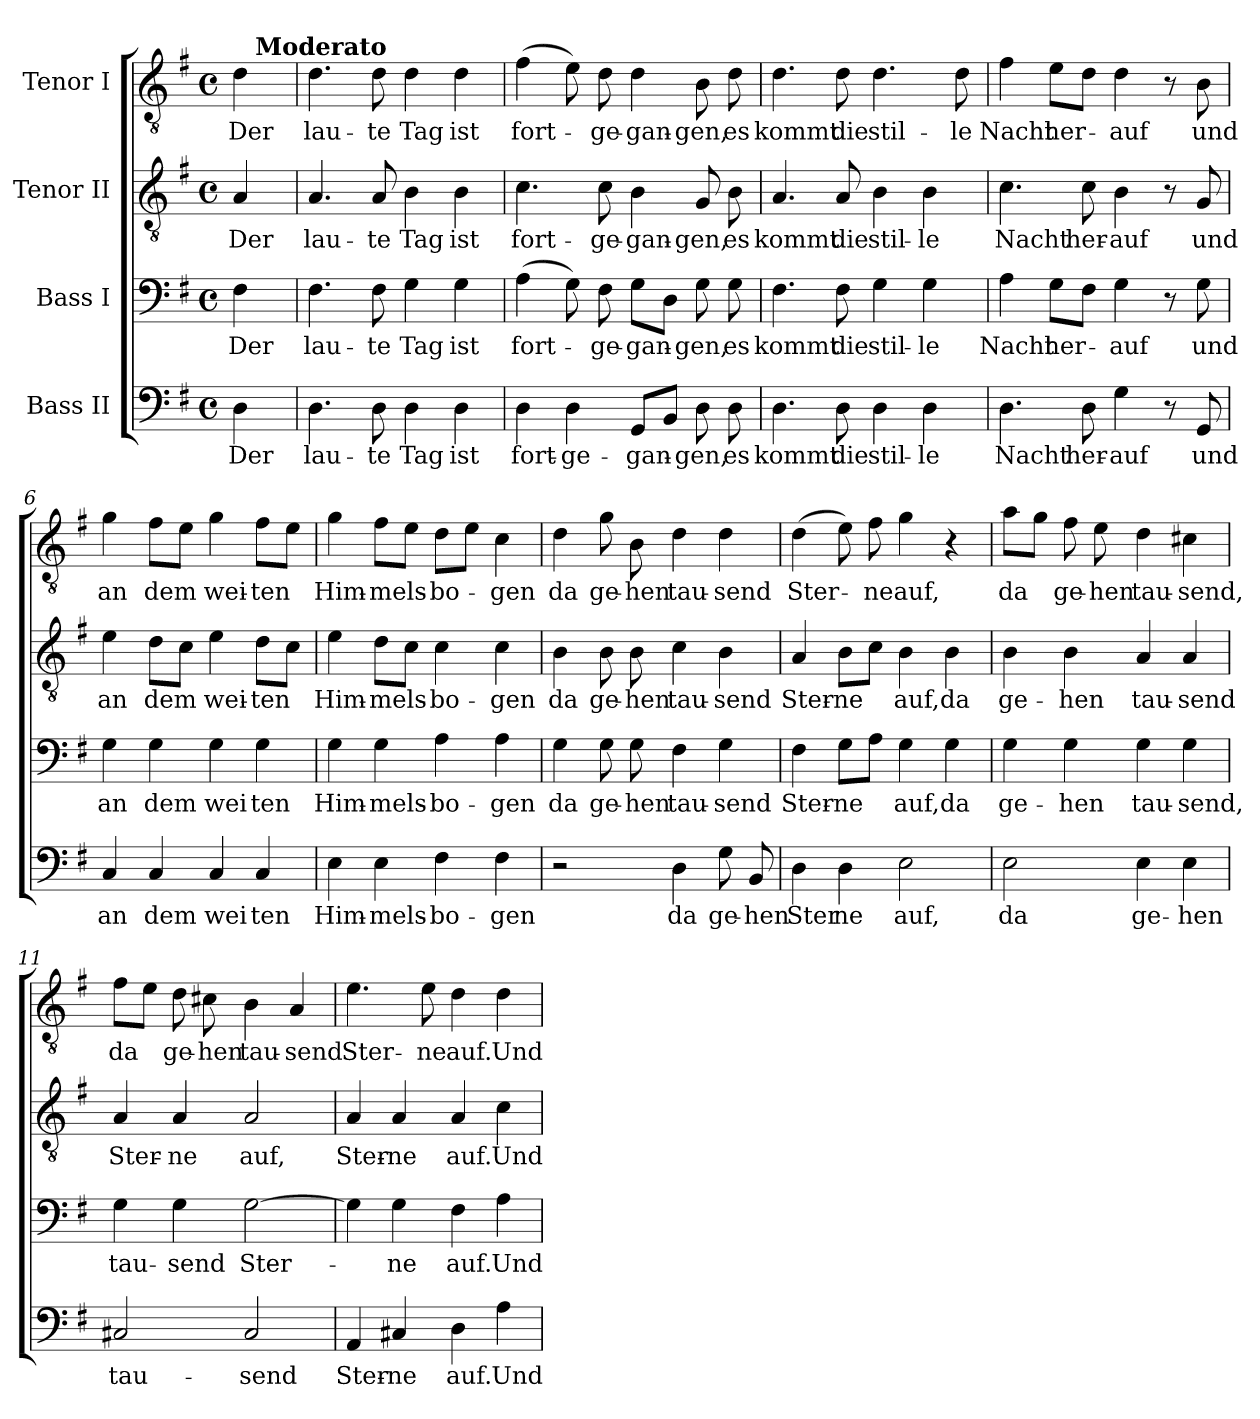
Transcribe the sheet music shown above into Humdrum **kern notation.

**kern	**text	**kern	**text	**kern	**text	**kern	**text
*part4	*part4	*part3	*part3	*part2	*part2	*part1	*part1
*staff4	*staff4	*staff3	*staff3	*staff2	*staff2	*staff1	*staff1
*I"Bass II	*	*I"Bass I	*	*I"Tenor II	*	*I"Tenor I	*
*clefF4	*	*clefF4	*	*clefGv2	*	*clefGv2	*
*k[f#]	*	*k[f#]	*	*k[f#]	*	*k[f#]	*
*G:	*	*G:	*	*G:	*	*G:	*
*M4/4	*	*M4/4	*	*M4/4	*	*M4/4	*
*met(c)	*	*met(c)	*	*met(c)	*	*met(c)	*
=1	=1	=1	=1	=1	=1	=1	=1
!	!LO:LY:b	!	!LO:LY:b	!	!LO:LY:b	!	!LO:LY:b
*	*	*	*	*	*	*^	*
4D\	Der	4F#\	Der	4A/	Der	4d\	16ryy	Der
!	!	!	!	!	!	!	!LO:TX:a:B:t=Moderato	!
.	.	.	.	.	.	.	8.ryy	.
=2	=2	=2	=2	=2	=2	=2	=2	=2
!	!LO:LY:b	!	!LO:LY:b	!	!LO:LY:b	!	!	!LO:LY:b
*	*	*	*	*	*	*v	*v	*
4.D\	lau-	4.F#\	lau-	4.A/	lau-	4.d\	lau-
!	!LO:LY:b	!	!LO:LY:b	!	!LO:LY:b	!	!LO:LY:b
8D\	-te	8F#\	-te	8A/	-te	8d\	-te
!	!LO:LY:b	!	!LO:LY:b	!	!LO:LY:b	!	!LO:LY:b
4D\	Tag	4G\	Tag	4B\	Tag	4d\	Tag
!	!LO:LY:b	!	!LO:LY:b	!	!LO:LY:b	!	!LO:LY:b
4D\	ist	4G\	ist	4B\	ist	4d\	ist
=3	=3	=3	=3	=3	=3	=3	=3
!	!LO:LY:b	!	!LO:LY:b	!	!LO:LY:b	!	!LO:LY:b
4D\	fort-	(>4A\	fort-	4.c\	fort-	(>4f#\	fort-
!	!LO:LY:b	!	!	!	!	!	!
4D\	-ge-	8G\)	.	.	.	8e\)	.
!	!	!	!LO:LY:b	!	!LO:LY:b	!	!LO:LY:b
.	.	8F#\	-ge-	8c\	-ge-	8d\	-ge-
!	!LO:LY:b	!	!LO:LY:b	!	!LO:LY:b	!	!LO:LY:b
8GG/L	-gan-	8G\L	-gan-	4B\	-gan-	4d\	-gan-
8BB/J	.	8D\J	.	.	.	.	.
!	!LO:LY:b	!	!LO:LY:b	!	!LO:LY:b	!	!LO:LY:b
8D\	-gen,	8G\	-gen,	8G/	-gen,	8B\	-gen,
!	!LO:LY:b	!	!LO:LY:b	!	!LO:LY:b	!	!LO:LY:b
8D\	es	8G\	es	8B\	es	8d\	es
=4	=4	=4	=4	=4	=4	=4	=4
!	!LO:LY:b	!	!LO:LY:b	!	!LO:LY:b	!	!LO:LY:b
4.D\	kommt	4.F#\	kommt	4.A/	kommt	4.d\	kommt
!	!LO:LY:b	!	!LO:LY:b	!	!LO:LY:b	!	!LO:LY:b
8D\	die	8F#\	die	8A/	die	8d\	die
!	!LO:LY:b	!	!LO:LY:b	!	!LO:LY:b	!	!LO:LY:b
4D\	stil-	4G\	stil-	4B\	stil-	4.d\	stil-
!	!LO:LY:b	!	!LO:LY:b	!	!LO:LY:b	!	!
4D\	-le	4G\	-le	4B\	-le	.	.
!	!	!	!	!	!	!	!LO:LY:b
.	.	.	.	.	.	8d\	-le
=5	=5	=5	=5	=5	=5	=5	=5
!	!LO:LY:b	!	!LO:LY:b	!	!LO:LY:b	!	!LO:LY:b
4.D\	Nacht	4A\	Nacht	4.c\	Nacht	4f#\	Nacht
!	!	!	!LO:LY:b	!	!	!	!LO:LY:b
.	.	8G\L	her-	.	.	8e\L	her-
!	!LO:LY:b	!	!	!	!LO:LY:b	!	!
8D\	her-	8F#\J	.	8c\	her-	8d\J	.
!	!LO:LY:b	!	!LO:LY:b	!	!LO:LY:b	!	!LO:LY:b
4G\	-auf	4G\	-auf	4B\	-auf	4d\	-auf
8r	.	8r	.	8r	.	8r	.
!	!LO:LY:b	!	!LO:LY:b	!	!LO:LY:b	!	!LO:LY:b
8GG/	und	8G\	und	8G/	und	8B\	und
!!LO:LB:g=z
=6	=6	=6	=6	=6	=6	=6	=6
!	!LO:LY:b	!	!LO:LY:b	!	!LO:LY:b	!	!LO:LY:b
4C/	an	4G\	an	4e\	an	4g\	an
!	!LO:LY:b	!	!LO:LY:b	!	!LO:LY:b	!	!LO:LY:b
4C/	dem	4G\	dem	8d\L	dem	8f#\L	dem
.	.	.	.	8c\J	.	8e\J	.
!	!LO:LY:b	!	!LO:LY:b	!	!LO:LY:b	!	!LO:LY:b
4C/	wei	4G\	wei	4e\	wei-	4g\	wei-
!	!LO:LY:b	!	!LO:LY:b	!	!LO:LY:b	!	!LO:LY:b
4C/	ten	4G\	ten	8d\L	-ten	8f#\L	-ten
.	.	.	.	8c\J	.	8e\J	.
=7	=7	=7	=7	=7	=7	=7	=7
!	!LO:LY:b	!	!LO:LY:b	!	!LO:LY:b	!	!LO:LY:b
4E\	Him-	4G\	Him-	4e\	Him-	4g\	Him-
!	!LO:LY:b	!	!LO:LY:b	!	!LO:LY:b	!	!LO:LY:b
4E\	-mels-	4G\	-mels-	8d\L	-mels-	8f#\L	-mels-
.	.	.	.	8c\J	.	8e\J	.
!	!LO:LY:b	!	!LO:LY:b	!	!LO:LY:b	!	!LO:LY:b
4F#\	-bo-	4A\	-bo-	4c\	-bo-	8d\L	-bo-
.	.	.	.	.	.	8e\J	.
!	!LO:LY:b	!	!LO:LY:b	!	!LO:LY:b	!	!LO:LY:b
4F#\	-gen	4A\	-gen	4c\	-gen	4c\	-gen
=8	=8	=8	=8	=8	=8	=8	=8
!	!	!	!LO:LY:b	!	!LO:LY:b	!	!LO:LY:b
2r	.	4G\	da	4B\	da	4d\	da
!	!	!	!LO:LY:b	!	!LO:LY:b	!	!LO:LY:b
.	.	8G\	ge-	8B\	ge-	8g\	ge-
!	!	!	!LO:LY:b	!	!LO:LY:b	!	!LO:LY:b
.	.	8G\	-hen	8B\	-hen	8B\	-hen
!	!LO:LY:b	!	!LO:LY:b	!	!LO:LY:b	!	!LO:LY:b
4D\	da	4F#\	tau-	4c\	tau-	4d\	tau-
!	!LO:LY:b	!	!LO:LY:b	!	!LO:LY:b	!	!LO:LY:b
8G\	ge-	4G\	-send	4B\	-send	4d\	-send
!	!LO:LY:b	!	!	!	!	!	!
8BB/	-hen	.	.	.	.	.	.
=9	=9	=9	=9	=9	=9	=9	=9
!	!LO:LY:b	!	!LO:LY:b	!	!LO:LY:b	!	!LO:LY:b
4D\	Ster	4F#\	Ster-	4A/	Ster-	(>4d\	Ster-
!	!LO:LY:b	!	!LO:LY:b	!	!LO:LY:b	!	!
4D\	ne	8G\L	-ne	8B\L	-ne	8e\)	.
!	!	!	!	!	!	!	!LO:LY:b
.	.	8A\J	.	8c\J	.	8f#\	-ne
!	!LO:LY:b	!	!LO:LY:b	!	!LO:LY:b	!	!LO:LY:b
2E\	auf,	4G\	auf,	4B\	auf,	4g\	auf,
!	!	!	!LO:LY:b	!	!LO:LY:b	!	!
.	.	4G\	da	4B\	da	4r	.
=10	=10	=10	=10	=10	=10	=10	=10
!	!LO:LY:b	!	!LO:LY:b	!	!LO:LY:b	!	!LO:LY:b
2E\	da	4G\	ge-	4B\	ge-	8a\L	da
.	.	.	.	.	.	8g\J	.
!	!	!	!LO:LY:b	!	!LO:LY:b	!	!LO:LY:b
.	.	4G\	-hen	4B\	-hen	8f#\	ge-
!	!	!	!	!	!	!	!LO:LY:b
.	.	.	.	.	.	8e\	-hen
!	!LO:LY:b	!	!LO:LY:b	!	!LO:LY:b	!	!LO:LY:b
4E\	ge-	4G\	tau-	4A/	tau-	4d\	tau-
!	!LO:LY:b	!	!LO:LY:b	!	!LO:LY:b	!	!LO:LY:b
4E\	-hen	4G\	-send,	4A/	-send	4c#X\	-send,
!!LO:LB:g=z
=11	=11	=11	=11	=11	=11	=11	=11
!	!LO:LY:b	!	!LO:LY:b	!	!LO:LY:b	!	!LO:LY:b
2C#X/	tau-	4G\	tau-	4A/	Ster-	8f#\L	da
.	.	.	.	.	.	8e\J	.
!	!	!	!LO:LY:b	!	!LO:LY:b	!	!LO:LY:b
.	.	4G\	-send	4A/	-ne	8d\	ge-
!	!	!	!	!	!	!	!LO:LY:b
.	.	.	.	.	.	8c#X\	-hen
!	!LO:LY:b	!	!LO:LY:b	!	!LO:LY:b	!	!LO:LY:b
2C#/	-send	[>2G\	Ster-	2A/	auf,	4B\	tau-
!	!	!	!	!	!	!	!LO:LY:b
.	.	.	.	.	.	4A/	-send
=12	=12	=12	=12	=12	=12	=12	=12
!	!LO:LY:b	!	!	!	!LO:LY:b	!	!LO:LY:b
4AA/	Ster-	4G\]	.	4A/	Ster-	4.e\	Ster-
!	!LO:LY:b	!	!LO:LY:b	!	!LO:LY:b	!	!
4C#X/	-ne	4G\	-ne	4A/	-ne	.	.
!	!	!	!	!	!	!	!LO:LY:b
.	.	.	.	.	.	8e\	-ne
!	!LO:LY:b	!	!LO:LY:b	!	!LO:LY:b	!	!LO:LY:b
4D\	auf.	4F#\	auf.	4A/	auf.	4d\	auf.
!	!LO:LY:b	!	!LO:LY:b	!	!LO:LY:b	!	!LO:LY:b
4A\	Und	4A\	Und	4c\	Und	4d\	Und
=	=	=	=	=	=	=	=
*-	*-	*-	*-	*-	*-	*-	*-
